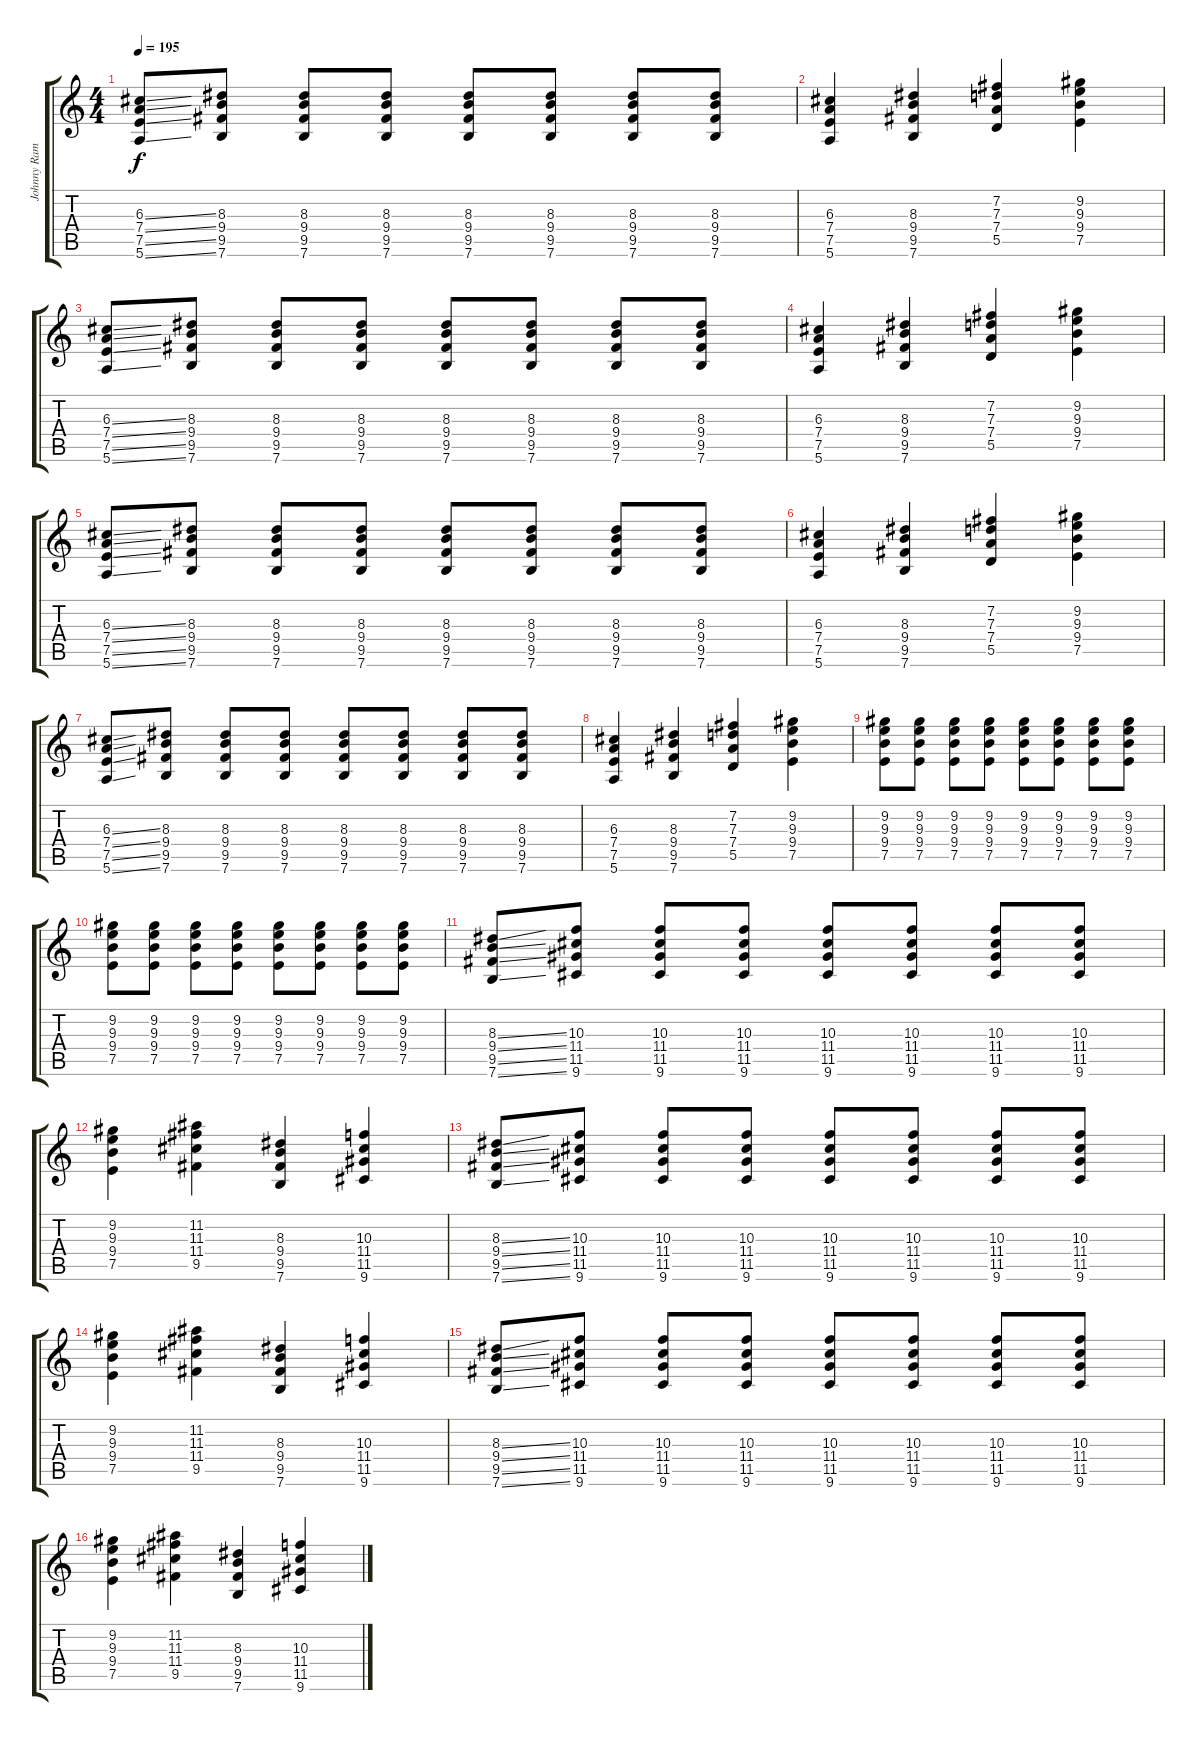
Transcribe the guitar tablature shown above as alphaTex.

\track ("Johnny Ramone" "Johnny Ram") {instrument distortionguitar}
\staff {score tabs}
\tuning (E4 B3 G3 D3 A2 E2) {hide}
\ts (4 4)
\tempo 195
\clef g2
\ks c
(6.3{ss} 7.4{ss} 7.5{ss} 5.6{ss}).8{dy f} (8.3 9.4 9.5 7.6).8 (8.3 9.4 9.5 7.6).8 (8.3 9.4 9.5 7.6).8 (8.3 9.4 9.5 7.6).8 (8.3 9.4 9.5 7.6).8 (8.3 9.4 9.5 7.6).8 (8.3 9.4 9.5 7.6).8 |
(6.3 7.4 7.5 5.6).4 (8.3 9.4 9.5 7.6).4 (7.2 7.3 7.4 5.5).4 (9.2 9.3 9.4 7.5).4 |
(6.3{ss} 7.4{ss} 7.5{ss} 5.6{ss}).8 (8.3 9.4 9.5 7.6).8 (8.3 9.4 9.5 7.6).8 (8.3 9.4 9.5 7.6).8 (8.3 9.4 9.5 7.6).8 (8.3 9.4 9.5 7.6).8 (8.3 9.4 9.5 7.6).8 (8.3 9.4 9.5 7.6).8 |
(6.3 7.4 7.5 5.6).4 (8.3 9.4 9.5 7.6).4 (7.2 7.3 7.4 5.5).4 (9.2 9.3 9.4 7.5).4 |
(6.3{ss} 7.4{ss} 7.5{ss} 5.6{ss}).8 (8.3 9.4 9.5 7.6).8 (8.3 9.4 9.5 7.6).8 (8.3 9.4 9.5 7.6).8 (8.3 9.4 9.5 7.6).8 (8.3 9.4 9.5 7.6).8 (8.3 9.4 9.5 7.6).8 (8.3 9.4 9.5 7.6).8 |
(6.3 7.4 7.5 5.6).4 (8.3 9.4 9.5 7.6).4 (7.2 7.3 7.4 5.5).4 (9.2 9.3 9.4 7.5).4 |
(6.3{ss} 7.4{ss} 7.5{ss} 5.6{ss}).8 (8.3 9.4 9.5 7.6).8 (8.3 9.4 9.5 7.6).8 (8.3 9.4 9.5 7.6).8 (8.3 9.4 9.5 7.6).8 (8.3 9.4 9.5 7.6).8 (8.3 9.4 9.5 7.6).8 (8.3 9.4 9.5 7.6).8 |
(6.3 7.4 7.5 5.6).4 (8.3 9.4 9.5 7.6).4 (7.2 7.3 7.4 5.5).4 (9.2 9.3 9.4 7.5).4 |
(9.2 9.3 9.4 7.5).8 (9.2 9.3 9.4 7.5).8 (9.2 9.3 9.4 7.5).8 (9.2 9.3 9.4 7.5).8 (9.2 9.3 9.4 7.5).8 (9.2 9.3 9.4 7.5).8 (9.2 9.3 9.4 7.5).8 (9.2 9.3 9.4 7.5).8 |
(9.2 9.3 9.4 7.5).8 (9.2 9.3 9.4 7.5).8 (9.2 9.3 9.4 7.5).8 (9.2 9.3 9.4 7.5).8 (9.2 9.3 9.4 7.5).8 (9.2 9.3 9.4 7.5).8 (9.2 9.3 9.4 7.5).8 (9.2 9.3 9.4 7.5).8 |
(8.3{ss} 9.4{ss} 9.5{ss} 7.6{ss}).8 (10.3 11.4 11.5 9.6).8 (10.3 11.4 11.5 9.6).8 (10.3 11.4 11.5 9.6).8 (10.3 11.4 11.5 9.6).8 (10.3 11.4 11.5 9.6).8 (10.3 11.4 11.5 9.6).8 (10.3 11.4 11.5 9.6).8 |
(9.2 9.3 9.4 7.5).4 (11.2 11.3 11.4 9.5).4 (8.3 9.4 9.5 7.6).4 (10.3 11.4 11.5 9.6).4 |
(8.3{ss} 9.4{ss} 9.5{ss} 7.6{ss}).8 (10.3 11.4 11.5 9.6).8 (10.3 11.4 11.5 9.6).8 (10.3 11.4 11.5 9.6).8 (10.3 11.4 11.5 9.6).8 (10.3 11.4 11.5 9.6).8 (10.3 11.4 11.5 9.6).8 (10.3 11.4 11.5 9.6).8 |
(9.2 9.3 9.4 7.5).4 (11.2 11.3 11.4 9.5).4 (8.3 9.4 9.5 7.6).4 (10.3 11.4 11.5 9.6).4 |
(8.3{ss} 9.4{ss} 9.5{ss} 7.6{ss}).8 (10.3 11.4 11.5 9.6).8 (10.3 11.4 11.5 9.6).8 (10.3 11.4 11.5 9.6).8 (10.3 11.4 11.5 9.6).8 (10.3 11.4 11.5 9.6).8 (10.3 11.4 11.5 9.6).8 (10.3 11.4 11.5 9.6).8 |
(9.2 9.3 9.4 7.5).4 (11.2 11.3 11.4 9.5).4 (8.3 9.4 9.5 7.6).4 (10.3 11.4 11.5 9.6).4
